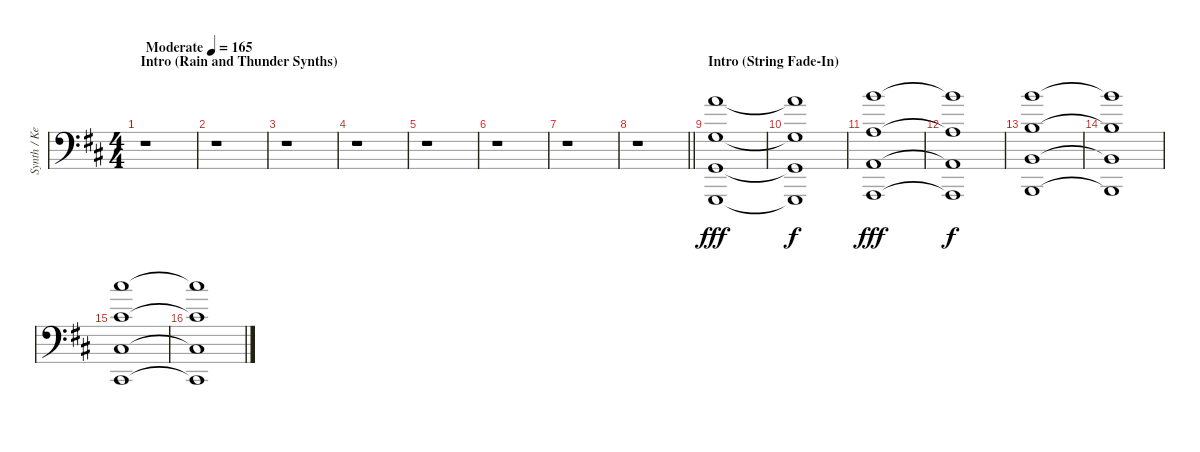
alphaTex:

\track ("Synth / Keyboard I" "Synth / Ke") {instrument synthstrings1}
\staff {score}
\tuning (Db4 Ab3 E3 B2 Gb2 B1 Gb1) {hide}
\ts (4 4)
\section ("" "Intro (Rain and Thunder Synths)")
\tempo (165 "Moderate")
\clef f4
\ks d
r.1{dy fff instrument synthstrings1} |
r.1 |
r.1 |
r.1 |
r.1 |
r.1 |
r.1 |
\barLineRight lightlight
r.1{volume 0} |
\section ("" "Intro (String Fade-In)")
(17.3 13.5 8.6 1.7).1{volume 3} |
(17.3{t} 13.5{t} 8.6{t} 1.7{t}).1{dy f} |
(19.3 15.5 10.6 3.7).1{dy fff} |
(19.3{t} 15.5{t} 10.6{t} 3.7{t}).1{dy f} |
(19.3 17.5 12.6 5.7).1{volume 6} |
(19.3{t} 17.5{t} 12.6{t} 5.7{t}).1 |
(21.3 19.5 14.6 7.7).1 |
(21.3{t} 19.5{t} 14.6{t} 7.7{t}).1
